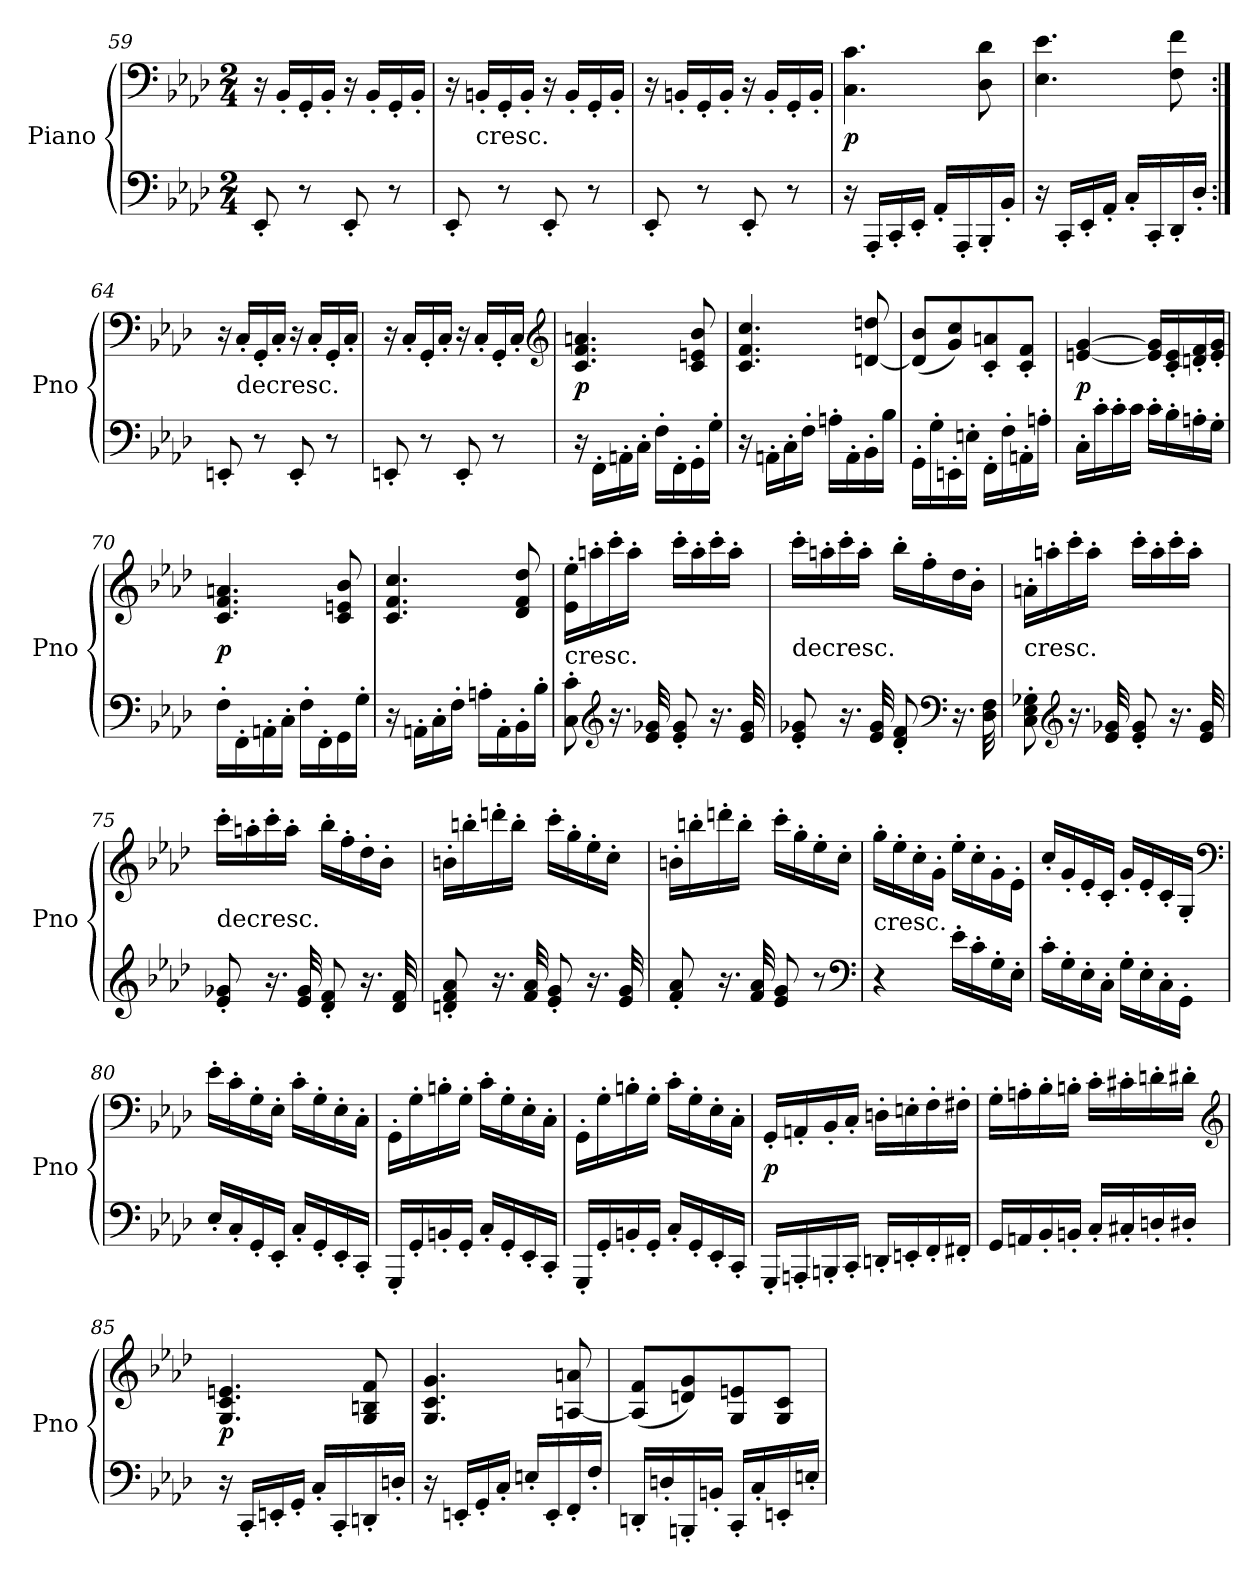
**kern	**kern	**dynam
*part1	*part1	*part1
*staff2	*staff1	*staff1/2
*I"Piano	*	*
*I'Pno	*	*
*clefF4	*clefF4	*
*k[b-e-a-d-]	*k[b-e-a-d-]	*
*A-:	*A-:	*
*M2/4	*M2/4	*
=59	=59	=59
8EE-'/	16r	.
.	16BB-'/LL	.
8r	16GG'/	.
.	16BB-'/JJ	.
8EE-'/	16r	.
.	16BB-'/LL	.
8r	16GG'/	.
.	16BB-'/JJ	.
=60	=60	=60
8EE-'/	16r	.
!	!LO:TX:c:t=cresc.	!
.	16BBn'/LL	.
8r	16GG'/	.
.	16BB'/JJ	.
8EE-'/	16r	.
.	16BB'/LL	.
8r	16GG'/	.
.	16BB'/JJ	.
=61	=61	=61
8EE-'/	16r	.
.	16BBn'/LL	.
8r	16GG'/	.
.	16BB'/JJ	.
8EE-'/	16r	.
.	16BB'/LL	.
8r	16GG'/	.
.	16BB'/JJ	.
=62	=62	=62
16r	4.C\ 4.c\	p
16AAA-'/LL	.	.
16CC'/	.	.
16EE-'/JJ	.	.
16AA-'/LL	.	.
16AAA-'/	.	.
16BBB-'/	8D-\ 8d-\	.
16BB-'/JJ	.	.
=63	=63	=63
16r	4.E-\ 4.e-\	.
16CC'/LL	.	.
16EE-'/	.	.
16AA-'/JJ	.	.
16C'/LL	.	.
16CC'/	.	.
16DD-'/	8F\ 8f\	.
16D-'/JJ	.	.
=64:|!	=64:|!	=64:|!
8EEn'/	16r	.
!	!LO:TX:c:t=decresc.	!
.	16C'/LL	.
8r	16GG'/	.
.	16C'/JJ	.
8EE'/	16r	.
.	16C'/LL	.
8r	16GG'/	.
.	16C'/JJ	.
=65	=65	=65
8EEn'/	16r	.
.	16C'/LL	.
8r	16GG'/	.
.	16C'/JJ	.
8EE'/	16r	.
.	16C'/LL	.
8r	16GG'/	.
.	16C'/JJ	.
*	*clefG2	*
=66	=66	=66
16r	4.c/ 4.f/ 4.an/	p
16FF'\LL	.	.
16AAn'\	.	.
16C'\JJ	.	.
16F'\LL	.	.
16FF'\	.	.
16GG'\	8c/ 8en/ 8b-/	.
16G'\JJ	.	.
=67	=67	=67
16r	4.c/ 4.f/ 4.cc/	.
16AAn'\LL	.	.
16C'\	.	.
16F'\JJ	.	.
16An'\LL	.	.
16AA'\	.	.
16BB-'\	[8dn/ 8ddn/	.
16B-\JJ	.	.
=68	=68	=68
16GG'\LL	(8d]/ 8b-/L	.
16G'\	.	.
16EEn'\	8g/ 8cc/)	.
16En'\JJ	.	.
16FF'\LL	8c'/ 8an'/	.
16F'\	.	.
16AAn'\	8c'/ 8f'/J	.
16An'\JJ	.	.
=69	=69	=69
16C'\LL	[4en/ [4g/	p
16c'\	.	.
16c'\	.	.
16c\JJ	.	.
16c'\LL	16e]/ 16g]/LL	.
16B-'\	16c'/ 16e'/	.
16An'\	16dn'/ 16f'/	.
16G'\JJ	16e'/ 16g'/JJ	.
=70	=70	=70
16F'\LL	4.c/ 4.f/ 4.an/	p
16FF'\	.	.
16AAn'\	.	.
16C'\JJ	.	.
16F'\LL	.	.
16FF'\	.	.
16GG\	8c/ 8en/ 8b-/	.
16G'\JJ	.	.
=71	=71	=71
16r	4.c/ 4.f/ 4.cc/	.
16AAn'\LL	.	.
16C'\	.	.
16F'\JJ	.	.
16An'\LL	.	.
16AA'\	.	.
16BB-'\	8d-/ 8f/ 8dd-/	.
16B-'\JJ	.	.
=72	=72	=72
!	!LO:TX:c:t=cresc.	!
8C'\ 8c'\	16e-'\ 16ee-'\LL	.
.	16aan'\	.
*clefG2	*	*
16.r	16ccc'\	.
.	16aa'\JJ	.
32e-/ 32g-X/	.	.
8e-'/ 8g-'/	16ccc'\LL	.
.	16aa'\	.
16.r	16ccc'\	.
.	16aa'\JJ	.
32e-/ 32g-/	.	.
=73	=73	=73
!	!LO:TX:c:t=decresc.	!
8e-'/ 8g-X'/	16ccc'\LL	.
.	16aan'\	.
16.r	16ccc'\	.
.	16aa'\JJ	.
32e-/ 32g-/	.	.
8d-'/ 8f'/	16bb-'\LL	.
.	16ff'\	.
*clefF4	*	*
16.r	16dd-\	.
.	16b-'\JJ	.
32D-\ 32F\	.	.
=74	=74	=74
!	!LO:TX:c:t=cresc.	!
8C'\ 8E-'\ 8G-X'\	16an'\LL	.
.	16aan'\	.
*clefG2	*	*
16.r	16ccc'\	.
.	16aa'\JJ	.
32e-/ 32g-X/	.	.
8e-'/ 8g-'/	16ccc'\LL	.
.	16aa'\	.
16.r	16ccc'\	.
.	16aa'\JJ	.
32e-/ 32g-/	.	.
=75	=75	=75
!	!LO:TX:c:t=decresc.	!
8e-'/ 8g-X'/	16ccc'\LL	.
.	16aan'\	.
16.r	16ccc'\	.
.	16aa'\JJ	.
32e-/ 32g-/	.	.
8d-'/ 8f'/	16bb-'\LL	.
.	16ff'\	.
16.r	16dd-'\	.
.	16b-'\JJ	.
32d-/ 32f/	.	.
=76	=76	=76
8dn'/ 8f'/ 8a-'/	16bn'\LL	.
.	16bbn'\	.
16.r	16dddn'\	.
.	16bb'\JJ	.
32f/ 32a-/	.	.
8e-'/ 8g'/	16ccc'\LL	.
.	16gg'\	.
16.r	16ee-'\	.
.	16cc'\JJ	.
32e-/ 32g/	.	.
=77	=77	=77
8f'/ 8a-'/	16bn'\LL	.
.	16bbn'\	.
16.r	16dddn'\	.
.	16bb'\JJ	.
32f/ 32a-/	.	.
8e-/ 8g/	16ccc'\LL	.
.	16gg'\	.
8r	16ee-'\	.
.	16cc'\JJ	.
*clefF4	*	*
=78	=78	=78
!	!LO:TX:c:t=cresc.	!
4r	16gg'\LL	.
.	16ee-'\	.
.	16cc'\	.
.	16g'\JJ	.
16e-'\LL	16ee-'\LL	.
16c'\	16cc'\	.
16G'\	16g'\	.
16E-'\JJ	16e-'\JJ	.
=79	=79	=79
16c'\LL	16cc'/LL	.
16G'\	16g'/	.
16E-'\	16e-'/	.
16C'\JJ	16c'/JJ	.
16G'\LL	16g'/LL	.
16E-'\	16e-'/	.
16C'\	16c'/	.
16GG'\JJ	16G'/JJ	.
*	*clefF4	*
=80	=80	=80
16E-'/LL	16e-'\LL	.
16C'/	16c'\	.
16GG'/	16G'\	.
16EE-'/JJ	16E-'\JJ	.
16C'/LL	16c'\LL	.
16GG'/	16G'\	.
16EE-'/	16E-'\	.
16CC'/JJ	16C'\JJ	.
=81	=81	=81
16GGG'/LL	16GG'\LL	.
16GG'/	16G'\	.
16BBn'/	16Bn'\	.
16GG'/JJ	16G'\JJ	.
16C'/LL	16c'\LL	.
16GG'/	16G'\	.
16EE-'/	16E-'\	.
16CC'/JJ	16C'\JJ	.
=82	=82	=82
16GGG'/LL	16GG'\LL	.
16GG'/	16G'\	.
16BBn'/	16Bn'\	.
16GG'/JJ	16G'\JJ	.
16C'/LL	16c'\LL	.
16GG'/	16G'\	.
16EE-'/	16E-'\	.
16CC'/JJ	16C'\JJ	.
=83	=83	=83
16GGG'/LL	16GG'/LL	p
16AAAn'/	16AAn'/	.
16BBBn'/	16BB-'/	.
16CC'/JJ	16C'/JJ	.
16DDn'/LL	16Dn'\LL	.
16EEn'/	16En'\	.
16FF'/	16F'\	.
16FF#X'/JJ	16F#X'\JJ	.
=84	=84	=84
16GG/LL	16G'\LL	.
16AAn/	16An'\	.
16BB-'/	16B-'\	.
16BBn'/JJ	16Bn'\JJ	.
16C'/LL	16c'\LL	.
16C#X'/	16c#X'\	.
16Dn'/	16dn'\	.
16D#X'/JJ	16d#X'\JJ	.
*	*clefG2	*
=85	=85	=85
16r	4.G/ 4.c/ 4.en/	p
16CC'/LL	.	.
16EEn'/	.	.
16GG'/JJ	.	.
16C'/LL	.	.
16CC'/	.	.
16DDn'/	8G/ 8Bn/ 8f/	.
16Dn'/JJ	.	.
=86	=86	=86
16r	4.G/ 4.c/ 4.g/	.
16EEn'/LL	.	.
16GG'/	.	.
16C'/JJ	.	.
16En'/LL	.	.
16EE'/	.	.
16FF'/	[8An/ 8an/	.
16F'/JJ	.	.
=87	=87	=87
16DDn'/LL	(8A]/ 8f/L	.
16Dn'/	.	.
16BBBn'/	8dn/ 8g/)	.
16BBn'/JJ	.	.
16CC'/LL	8G/ 8en/	.
16C'/	.	.
16EEn'/	8G/ 8c/J	.
16En'/JJ	.	.
=	=	=
*-	*-	*-
